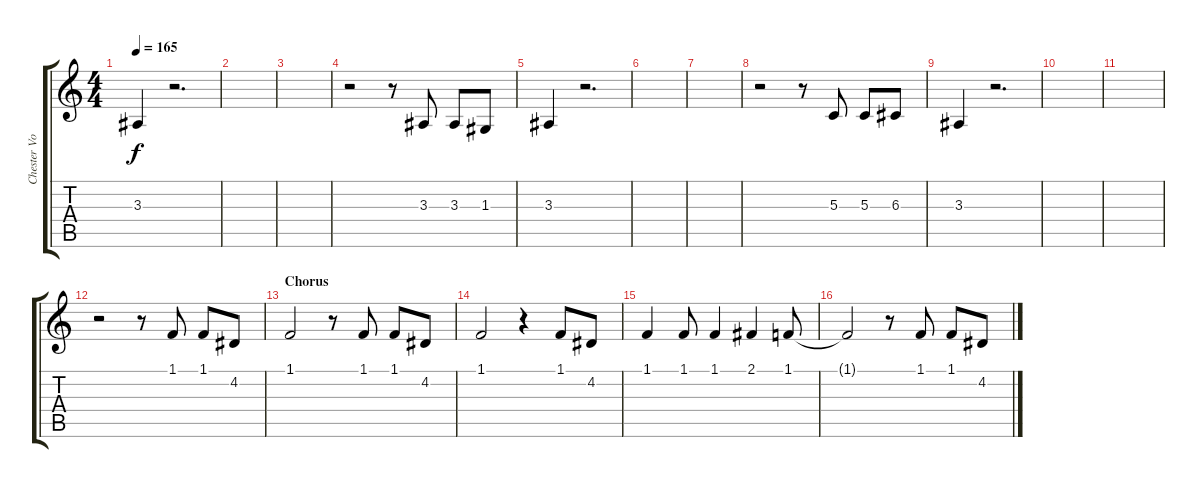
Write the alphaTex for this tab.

\track ("Chester Voice" "Chester Vo") {instrument cello}
\staff {score tabs}
\tuning (E4 B3 G3 D3 A2 E2) {hide}
\ts (4 4)
\tempo 165
\clef g2
\ks c
3.3.4{dy f} r.2{d} |
|
|
r.2 r.8 3.3.8 3.3.8 1.3.8 |
3.3.4 r.2{d} |
|
|
r.2 r.8 5.3.8 5.3.8 6.3.8 |
3.3.4 r.2{d} |
|
|
r.2 r.8 1.1.8 1.1.8 4.2.8 |
\section ("" "Chorus")
1.1.2 r.8 1.1.8 1.1.8 4.2.8 |
1.1.2 r.4 1.1.8 4.2.8 |
1.1.4 1.1.8 1.1.4 2.1.4 1.1.8 |
1.1{t}.2 r.8 1.1.8 1.1.8 4.2.8
